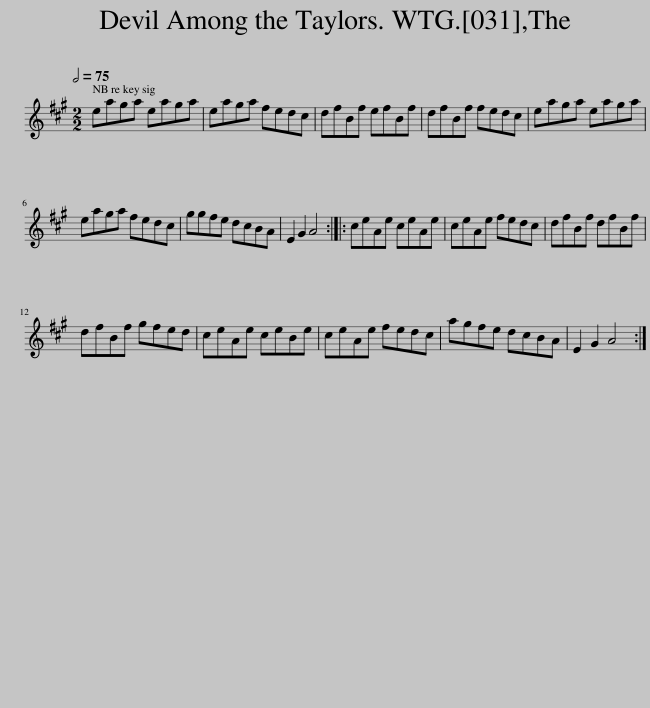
X:1
L:1/8
Q:1/2=75
M:2/2
I:linebreak $
K:A
V:1 treble
V:1
 eaga eaga | eaga fedc | dfBf efBf | dfBf fedc | eaga eaga |$ %5
 eaga fedc | ggfe dcBA | E2 G2 A4 :: ceAe ceAe | ceAe fedc | %10
 dfBf dfBf |$ dfBf gfed | ceAe ceBe | ceAe fedc | agfe dcBA | %15
 E2 G2 A4 :| %16
